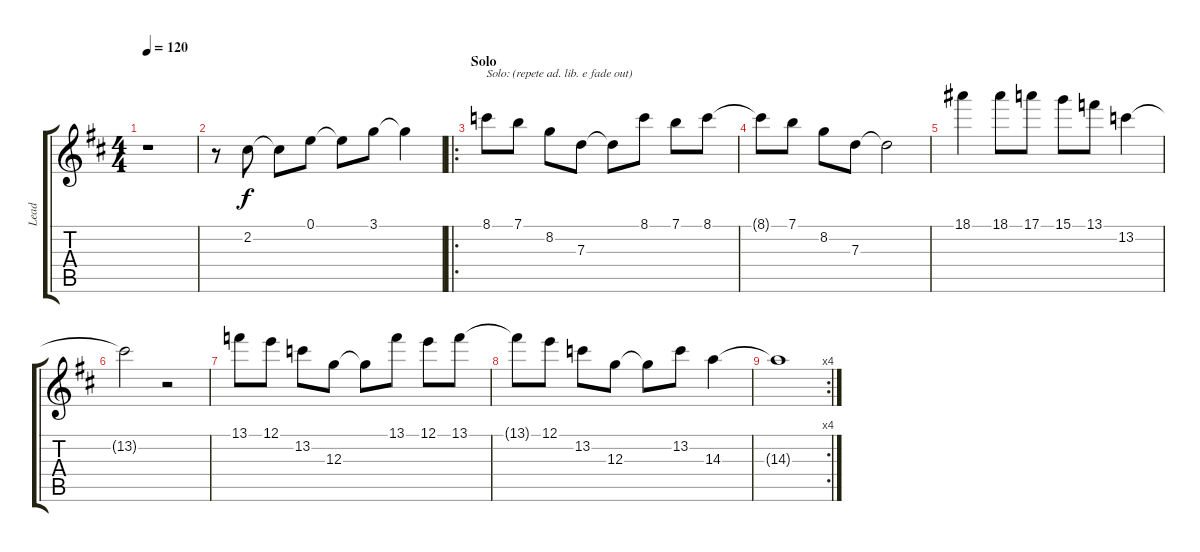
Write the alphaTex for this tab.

\track ("Lead" "Lead") {instrument acousticguitarnylon}
\staff {score tabs}
\tuning (E4 B3 G3 D3 A2 E2) {hide}
\ts (4 4)
\tempo 120
\clef g2
\ks d
r.1{dy f} |
r.8 2.2.8 2.2{t}.8 0.1.8 0.1{t}.8 3.1.8 3.1{t}.4 |
\ro
\section ("" "Solo")
8.1.8{txt "Solo: (repete ad. lib. e fade out)"} 7.1.8 8.2.8 7.3.8 7.3{t}.8 8.1.8 7.1.8 8.1.8 |
8.1{t}.8 7.1.8 8.2.8 7.3.8 7.3{t}.2 |
18.1.4 18.1.8 17.1.8 15.1.8 13.1.8 13.2.4 |
13.2{t}.2 r.2 |
13.1.8 12.1.8 13.2.8 12.3.8 12.3{t}.8 13.1.8 12.1.8 13.1.8 |
13.1{t}.8 12.1.8 13.2.8 12.3.8 12.3{t}.8 13.2.8 14.3.4 |
\rc 4
14.3{t}.1
